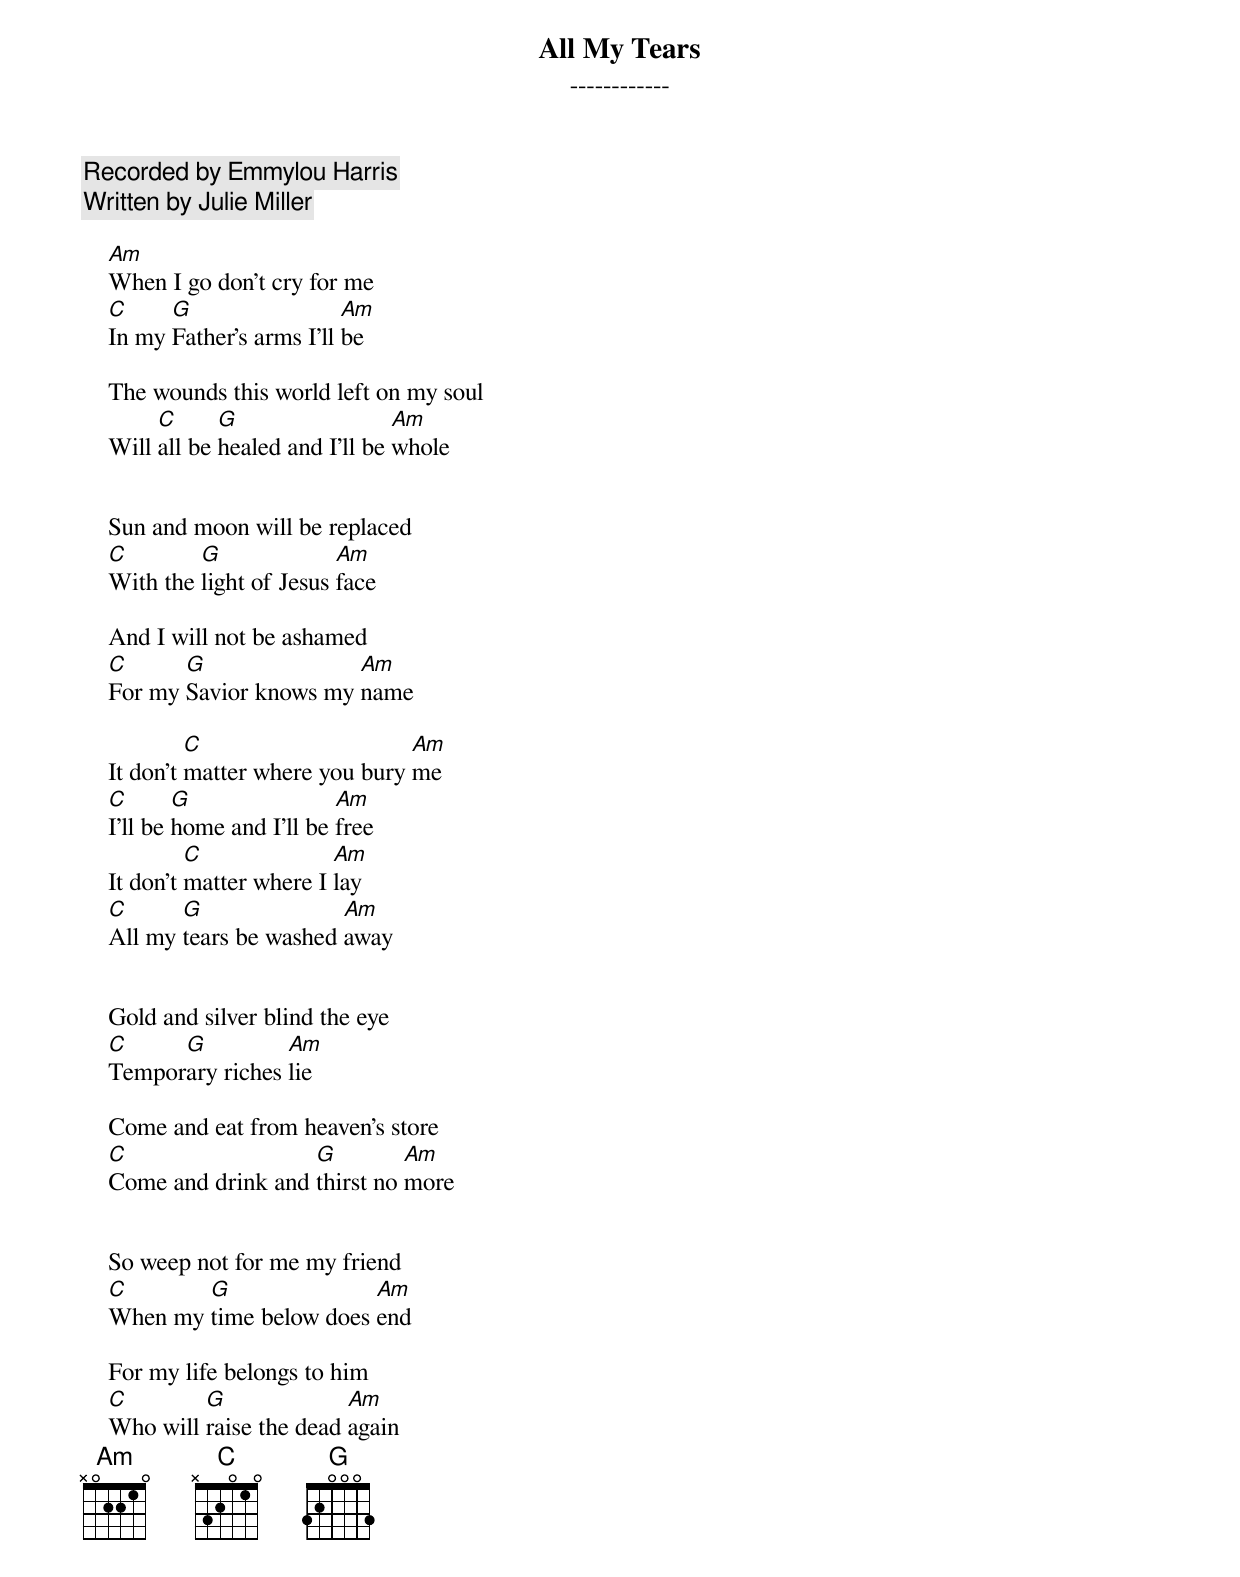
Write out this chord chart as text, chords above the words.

All My Tears
------------
Recorded by Emmylou Harris
Written by Julie Miller

    Am
    When I go don't cry for me
    C     G                  Am
    In my Father’s arms I'll be

    The wounds this world left on my soul
         C      G                  Am
    Will all be healed and I'll be whole


    Sun and moon will be replaced
    C        G              Am
    With the light of Jesus face

    And I will not be ashamed
    C      G               Am
    For my Savior knows my name

             C                     Am
    It don't matter where you bury me
    C       G                Am
    I'll be home and I'll be free
             C              Am
    It don't matter where I lay
    C      G               Am
    All my tears be washed away


    Gold and silver blind the eye
    C     G          Am
    Temporary riches lie

    Come and eat from heaven's store
    C                  G         Am
    Come and drink and thirst no more


    So weep not for me my friend
    C       G               Am
    When my time below does end

    For my life belongs to him
    C        G              Am
    Who will raise the dead again
